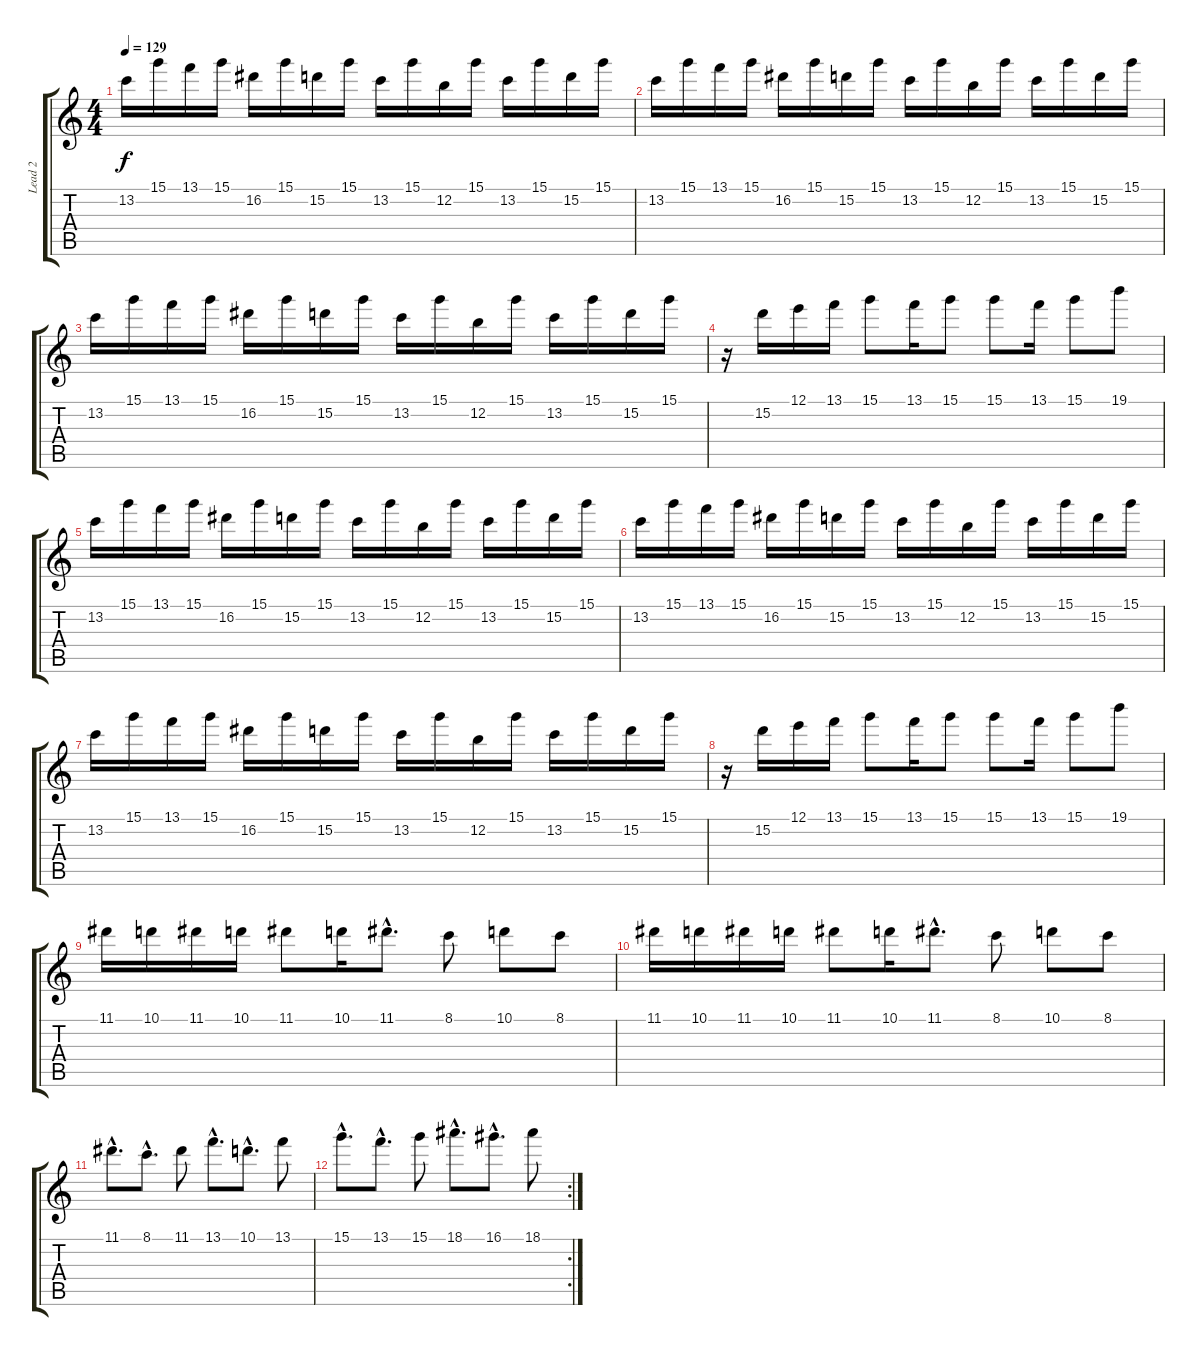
\track ("Lead 2" "Lead 2") {instrument distortionguitar}
\staff {score tabs}
\tuning (E4 B3 G3 D3 A2 E2) {hide}
\ts (4 4)
\tempo 129
\clef g2
\ks c
13.2.16{dy f} 15.1.16 13.1.16 15.1.16 16.2.16 15.1.16 15.2.16 15.1.16 13.2.16 15.1.16 12.2.16 15.1.16 13.2.16 15.1.16 15.2.16 15.1.16 |
13.2.16 15.1.16 13.1.16 15.1.16 16.2.16 15.1.16 15.2.16 15.1.16 13.2.16 15.1.16 12.2.16 15.1.16 13.2.16 15.1.16 15.2.16 15.1.16 |
13.2.16 15.1.16 13.1.16 15.1.16 16.2.16 15.1.16 15.2.16 15.1.16 13.2.16 15.1.16 12.2.16 15.1.16 13.2.16 15.1.16 15.2.16 15.1.16 |
r.16{volume 10} 15.2.16 12.1.16 13.1.16 15.1.8 13.1.16 15.1.8 15.1.8 13.1.16 15.1.8 19.1.8 |
13.2.16 15.1.16 13.1.16 15.1.16 16.2.16 15.1.16 15.2.16 15.1.16 13.2.16 15.1.16 12.2.16 15.1.16 13.2.16 15.1.16 15.2.16 15.1.16 |
13.2.16 15.1.16 13.1.16 15.1.16 16.2.16 15.1.16 15.2.16 15.1.16 13.2.16 15.1.16 12.2.16 15.1.16 13.2.16 15.1.16 15.2.16 15.1.16 |
13.2.16 15.1.16 13.1.16 15.1.16 16.2.16 15.1.16 15.2.16 15.1.16 13.2.16 15.1.16 12.2.16 15.1.16 13.2.16 15.1.16 15.2.16 15.1.16 |
r.16{volume 10} 15.2.16 12.1.16 13.1.16 15.1.8 13.1.16 15.1.8 15.1.8 13.1.16 15.1.8 19.1.8 |
11.1.16 10.1.16 11.1.16 10.1.16 11.1.8 10.1.16 11.1{hac}.8{d} 8.1.8 10.1.8 8.1.8 |
11.1.16 10.1.16 11.1.16 10.1.16 11.1.8 10.1.16 11.1{hac}.8{d} 8.1.8 10.1.8 8.1.8 |
11.1{hac}.8{d} 8.1{hac}.8{d} 11.1.8 13.1{hac}.8{d} 10.1{hac}.8{d} 13.1.8 |
\rc 2
15.1{hac}.8{d} 13.1{hac}.8{d} 15.1.8 18.1{hac}.8{d} 16.1{hac}.8{d} 18.1.8
